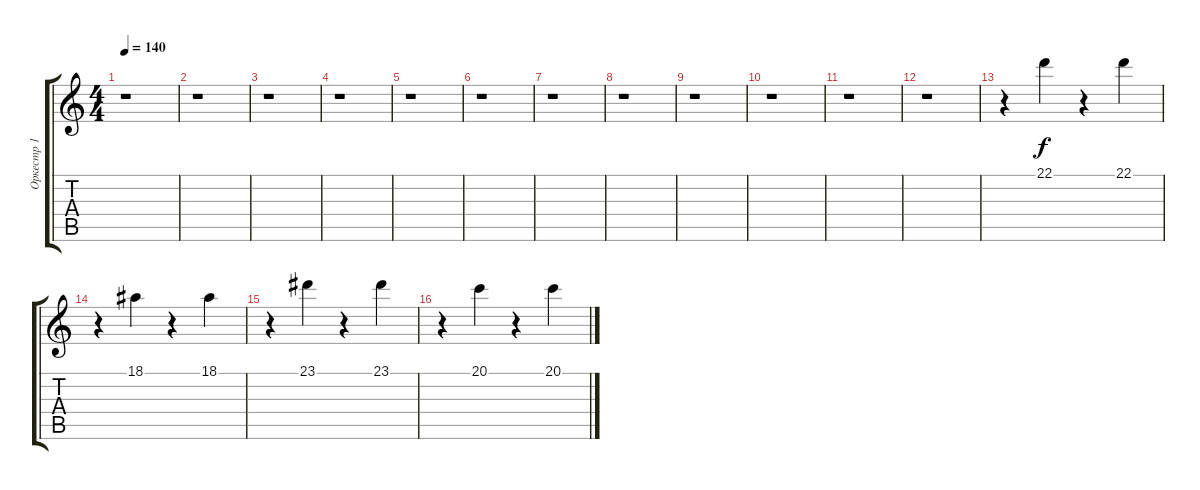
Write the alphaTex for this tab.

\track ("Оркестр 1" "Оркестр 1") {instrument stringensemble1}
\staff {score tabs}
\tuning (E4 B3 G3 D3 A2 E2) {hide}
\ts (4 4)
\tempo 140
\clef g2
\ks c
r.1{dy f} |
r.1 |
r.1 |
r.1 |
r.1 |
r.1 |
r.1 |
r.1 |
r.1 |
r.1 |
r.1 |
r.1 |
r.4{instrument stringensemble1} 22.1.4 r.4 22.1.4 |
r.4 18.1.4 r.4 18.1.4 |
r.4 23.1.4 r.4 23.1.4 |
r.4 20.1.4 r.4 20.1.4
